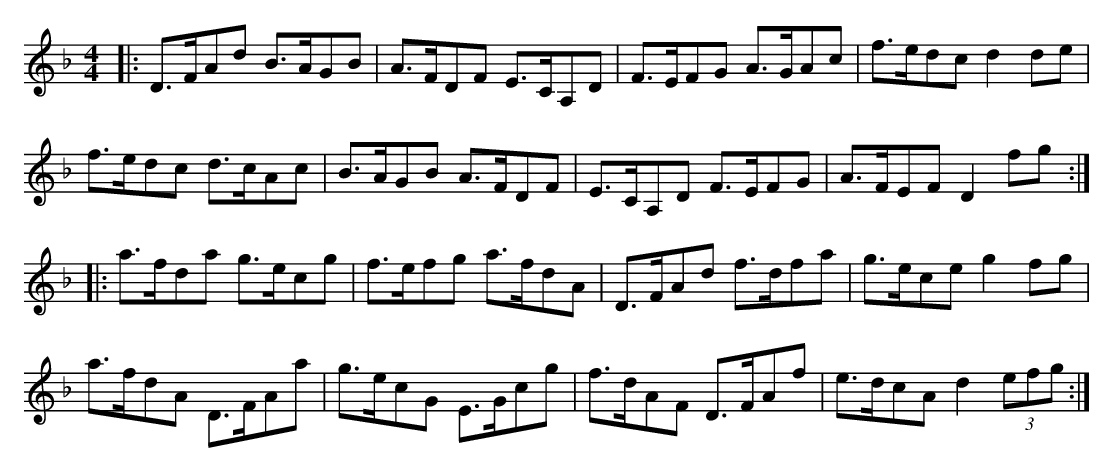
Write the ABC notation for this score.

X:1
M:4/4
K:Dmin
|:D>FAd B>AGB|A>FDF E>CA,D|F>EFG A>GAc|f>edc d2 de|
f>edc d>cAc|B>AGB A>FDF|E>CA,D F>EFG|A>FEF D2 fg:|
|:a>fda g>ecg|f>efg a>fdA|D>FAd f>dfa|g>ece g2 fg|
a>fdA D>FAa|g>ecG E>Gcg|f>dAF D>FAf|e>dcA d2(3efg:|
